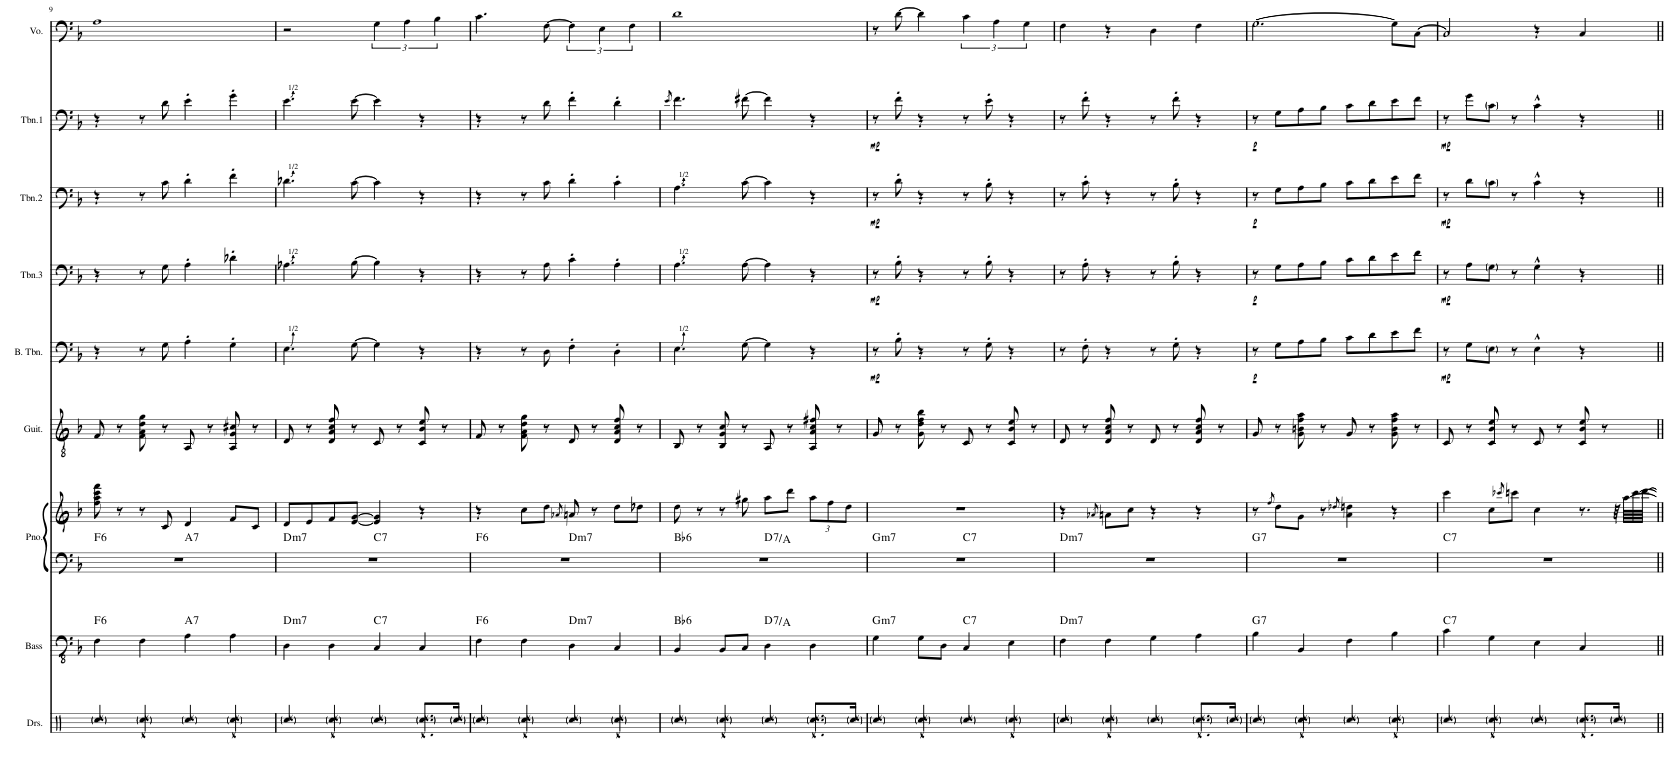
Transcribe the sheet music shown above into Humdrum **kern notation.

**kern	**harte	**kern	**kern	**kern	**dynam	**kern	**dynam	**kern	**dynam	**kern	**dynam	**kern
*part8	*part8	*part7	*part6	*part5	*part5	*part4	*part4	*part3	*part3	*part2	*part2	*part1
*staff8	*	*staff7	*staff6	*staff5	*staff5	*staff4	*staff4	*staff3	*staff3	*staff2	*staff2	*staff1
*I"Bass	*	*I"Piano	*I"Guitar	*I"Bass Tromb.	*	*I"Trombone 3	*	*I"Trombone 2	*	*I"Trombone 1	*	*I"Voice
*I'Bass	*	*I'Pno.	*I'Guit.	*	*	*I'Tbn.3	*	*I'Tbn.2	*	*I'Tbn.1	*	*I'Vo.
!!LO:PB:g=z
*clefFv4	*	*clefG2	*clefGv2	*clefF4	*	*clefF4	*	*clefF4	*	*clefF4	*	*clefF4
*k[b-]	*	*k[b-]	*k[b-]	*k[b-]	*	*k[b-]	*	*k[b-]	*	*k[b-]	*	*k[b-]
*M4/4	*	*M4/4	*M4/4	*M4/4	*	*M4/4	*	*M4/4	*	*M4/4	*	*M4/4
=9	=9	=9	=9	=9	=9	=9	=9	=9	=9	=9	=9	=9
!	!LO:H:kt=6	!	!	!	!	!	!	!	!	!	!	!
4FF\	F:maj6	8ff\ 8aa\ 8ccc\ 8fff\	8F/	4r	.	4r	.	4r	.	4r	.	1A
.	.	8r	8r	.	.	.	.	.	.	.	.	.
4FF\	.	8r	8F\ 8A\ 8d\ 8g\	8r	.	8r	.	8r	.	8r	.	.
.	.	8c/	8r	8G\	.	8G\	.	8c\	.	8d\	.	.
!	!LO:H:kt=7	!	!	!	!	!	!	!	!	!	!	!
4AA\	A:7	4d/	8AA/	4A'\	.	4A'\	.	4d'\	.	4e'\	.	.
.	.	.	8r	.	.	.	.	.	.	.	.	.
4AA\	.	8f/L	8AA/ 8G/ 8c#X/	4G'\	.	4d-X'\	.	4f'\	.	4g'\	.	.
.	.	8c/J	8r	.	.	.	.	.	.	.	.	.
=10	=10	=10	=10	=10	=10	=10	=10	=10	=10	=10	=10	=10
!	!LO:H:kt=m7	!	!	!	!	!	!	!	!	!	!	!
4DD\	D:min7	8d/L	8D/	4.E\	.	4.A-X\	.	4.d-X\	.	4.e\	.	2r
.	.	8e/	8r	.	.	.	.	.	.	.	.	.
4DD\	.	8f/	8D/ 8A/ 8c/ 8f/	.	.	.	.	.	.	.	.	.
.	.	[8e/ [8g/J	8r	[8G\	.	[8B-\	.	[8c\	.	[8e\	.	.
!	!LO:H:kt=7	!	!	!	!	!	!	!	!	!	!	!
4CC/	C:7	4e/] 4g/]	8C/	4G\]	.	4B-\]	.	4c\]	.	4e\]	.	6G\
.	.	.	8r	.	.	.	.	.	.	.	.	.
.	.	.	.	.	.	.	.	.	.	.	.	6A\
4CC/	.	4r	8C/ 8B-/ 8e/	4r	.	4r	.	4r	.	4r	.	.
.	.	.	.	.	.	.	.	.	.	.	.	6B-\
.	.	.	8r	.	.	.	.	.	.	.	.	.
=11	=11	=11	=11	=11	=11	=11	=11	=11	=11	=11	=11	=11
!	!LO:H:kt=6	!	!	!	!	!	!	!	!	!	!	!
4FF\	F:maj6	4r	8F/	4r	.	4r	.	4r	.	4r	.	4.c\
.	.	.	8r	.	.	.	.	.	.	.	.	.
4FF\	.	8cc\L	8F\ 8A\ 8d\ 8g\	8r	.	8r	.	8r	.	8r	.	.
.	.	8dd\J	8r	8D\	.	8A\	.	8c\	.	8d\	.	[8F\
.	.	8qa-X/	.	.	.	.	.	.	.	.	.	.
!	!LO:H:kt=m7	!	!	!	!	!	!	!	!	!	!	!
4DD\	D:min7	8an/	8D/	4F'\	.	4c'\	.	4d'\	.	4f'\	.	6F\]
.	.	8r	8r	.	.	.	.	.	.	.	.	.
.	.	.	.	.	.	.	.	.	.	.	.	6E\
4CC/	.	8dd\L	8D/ 8A/ 8c/ 8f/	4D'\	.	4A'\	.	4c'\	.	4d'\	.	.
.	.	.	.	.	.	.	.	.	.	.	.	6F\
.	.	8dd-X\J	8r	.	.	.	.	.	.	.	.	.
=12	=12	=12	=12	=12	=12	=12	=12	=12	=12	=12	=12	=12
.	.	.	.	.	.	.	.	.	.	8qe/	.	.
!	!LO:H:kt=6	!	!	!	!	!	!	!	!	!	!	!
4BBB-/	Bb:maj6	8dd\	8BB-/	4.E\	.	4.A\	.	4.A\	.	4.f\	.	1d
.	.	8r	8r	.	.	.	.	.	.	.	.	.
8BBB-/L	.	8r	8BB-/ 8G/ 8c/	.	.	.	.	.	.	.	.	.
8CC/J	.	8gg#X\	8r	[8G\	.	[8A\	.	[8c\	.	[8f#X\	.	.
!	!LO:H:kt=7	!	!	!	!	!	!	!	!	!	!	!
4DD\	D:7/5	8aa\L	8AA/	4G\]	.	4A\]	.	4c\]	.	4f#\]	.	.
.	.	8ddd\J	8r	.	.	.	.	.	.	.	.	.
*	*	*Xbrackettup	*	*	*	*	*	*	*	*	*	*
4DD\	.	12aa\L	8AA/ 8A/ 8c/ 8f#X/	4r	.	4r	.	4r	.	4r	.	.
.	.	12ff\	.	.	.	.	.	.	.	.	.	.
.	.	.	8r	.	.	.	.	.	.	.	.	.
.	.	12dd\J	.	.	.	.	.	.	.	.	.	.
=13	=13	=13	=13	=13	=13	=13	=13	=13	=13	=13	=13	=13
!	!LO:H:kt=m7	!	!	!	!LO:DY:b	!	!LO:DY:b	!	!LO:DY:b	!	!LO:DY:b	!
4GG\	G:min7	1r	8G/	8r	mp	8r	mp	8r	mp	8r	mp	8r
.	.	.	8r	8B-'\	.	8B-'\	.	8d'\	.	8f'\	.	[8d\
8GG\L	.	.	8G\ 8d\ 8f\ 8b-\	4r	.	4r	.	4r	.	4r	.	4d\]
8DD\J	.	.	8r	.	.	.	.	.	.	.	.	.
!	!LO:H:kt=7	!	!	!	!	!	!	!	!	!	!	!
4CC/	C:7	.	8C/	8r	.	8r	.	8r	.	8r	.	6c\
.	.	.	8r	8G'\	.	8B-'\	.	8B-'\	.	8e'\	.	.
.	.	.	.	.	.	.	.	.	.	.	.	6A\
4EE\	.	.	8C/ 8B-/ 8e/	4r	.	4r	.	4r	.	4r	.	.
.	.	.	.	.	.	.	.	.	.	.	.	6G\
.	.	.	8r	.	.	.	.	.	.	.	.	.
=14	=14	=14	=14	=14	=14	=14	=14	=14	=14	=14	=14	=14
!	!LO:H:kt=m7	!	!	!	!	!	!	!	!	!	!	!
4FF\	D:min7	4r	8D/	8r	.	8r	.	8r	.	8r	.	4F\
.	.	.	8r	8F'\	.	8A'\	.	8c'\	.	8f'\	.	.
.	.	8qa-X/	.	.	.	.	.	.	.	.	.	.
4FF\	.	8an\L	8D/ 8A/ 8c/ 8f/	4r	.	4r	.	4r	.	4r	.	4r
.	.	8cc\J	8r	.	.	.	.	.	.	.	.	.
4GG\	.	4r	8D/	8r	.	8r	.	8r	.	8r	.	4D\
.	.	.	8r	8G'\	.	8B-'\	.	8B-'\	.	8f'\	.	.
4AA\	.	4r	8D/ 8A/ 8c/ 8f/	4r	.	4r	.	4r	.	4r	.	4F\
.	.	.	8r	.	.	.	.	.	.	.	.	.
=15	=15	=15	=15	=15	=15	=15	=15	=15	=15	=15	=15	=15
!	!LO:H:kt=7	!	!	!	!LO:DY:b	!	!LO:DY:b	!	!LO:DY:b	!	!LO:DY:b	!
4BB-\	G:7	8r	8G/	8r	p	8r	p	8r	p	8r	p	[2.G\
.	.	8qff/	.	.	.	.	.	.	.	.	.	.
.	.	8dd\L	8r	8G\L	.	8G\L	.	8G\L	.	8G\L	.	.
4BBB-/	.	8g\J	8G\ 8Bn\ 8f\ 8a\	8A\	.	8A\	.	8A\	.	8A\	.	.
.	.	8r	8r	8B-\J	.	8B-\J	.	8B-\J	.	8B-\J	.	.
.	.	8qdd-X/	.	.	.	.	.	.	.	.	.	.
4FF\	.	4a\ 4ddn\	8G/	8c\L	.	8c\L	.	8c\L	.	8c\L	.	.
.	.	.	8r	8d\	.	8d\	.	8d\	.	8d\	.	.
4BB-\	.	4r	8G\ 8B\ 8f\ 8a\	8e\	.	8e\	.	8e\	.	8e\	.	8G\L]
.	.	.	8r	8f\J	.	8f\J	.	8f\J	.	8f\J	.	[8C\J
=16	=16	=16	=16	=16	=16	=16	=16	=16	=16	=16	=16	=16
!	!LO:H:kt=7	!	!	!	!LO:DY:b	!	!LO:DY:b	!	!LO:DY:b	!	!LO:DY:b	!
4C\	C:7	4ccc\	8C/	8r	mp	8r	mp	8r	mp	8r	mp	2C/]
.	.	.	8r	8G\L	.	8A\L	.	8d\L	.	8g\L	.	.
4GG\	.	8cc\L	8C/ 8B-/ 8e/	8E\J	.	8G\J	.	8c\J	.	8c\J	.	.
.	.	8qccc-X/	.	.	.	.	.	.	.	.	.	.
.	.	8cccn\J	8r	8r	.	8r	.	8r	.	8r	.	.
4EE\	.	4cc\	8C/	4E^^\	.	4G^^\	.	4c^^\	.	4c^^\	.	4r
.	.	.	8r	.	.	.	.	.	.	.	.	.
4CC/	.	8.r	8C/ 8B-/ 8e/	4r	.	4r	.	4r	.	4r	.	4C/
.	.	.	8r	.	.	.	.	.	.	.	.	.
.	.	64r	.	.	.	.	.	.	.	.	.	.
.	.	[>64aa\LLLL	.	.	.	.	.	.	.	.	.	.
.	.	[>64ccc\	.	.	.	.	.	.	.	.	.	.
.	.	[>64ddd\JJJJ	.	.	.	.	.	.	.	.	.	.
=||	=||	=||	=||	=||	=||	=||	=||	=||	=||	=||	=||	=||
*-	*-	*-	*-	*-	*-	*-	*-	*-	*-	*-	*-	*-
